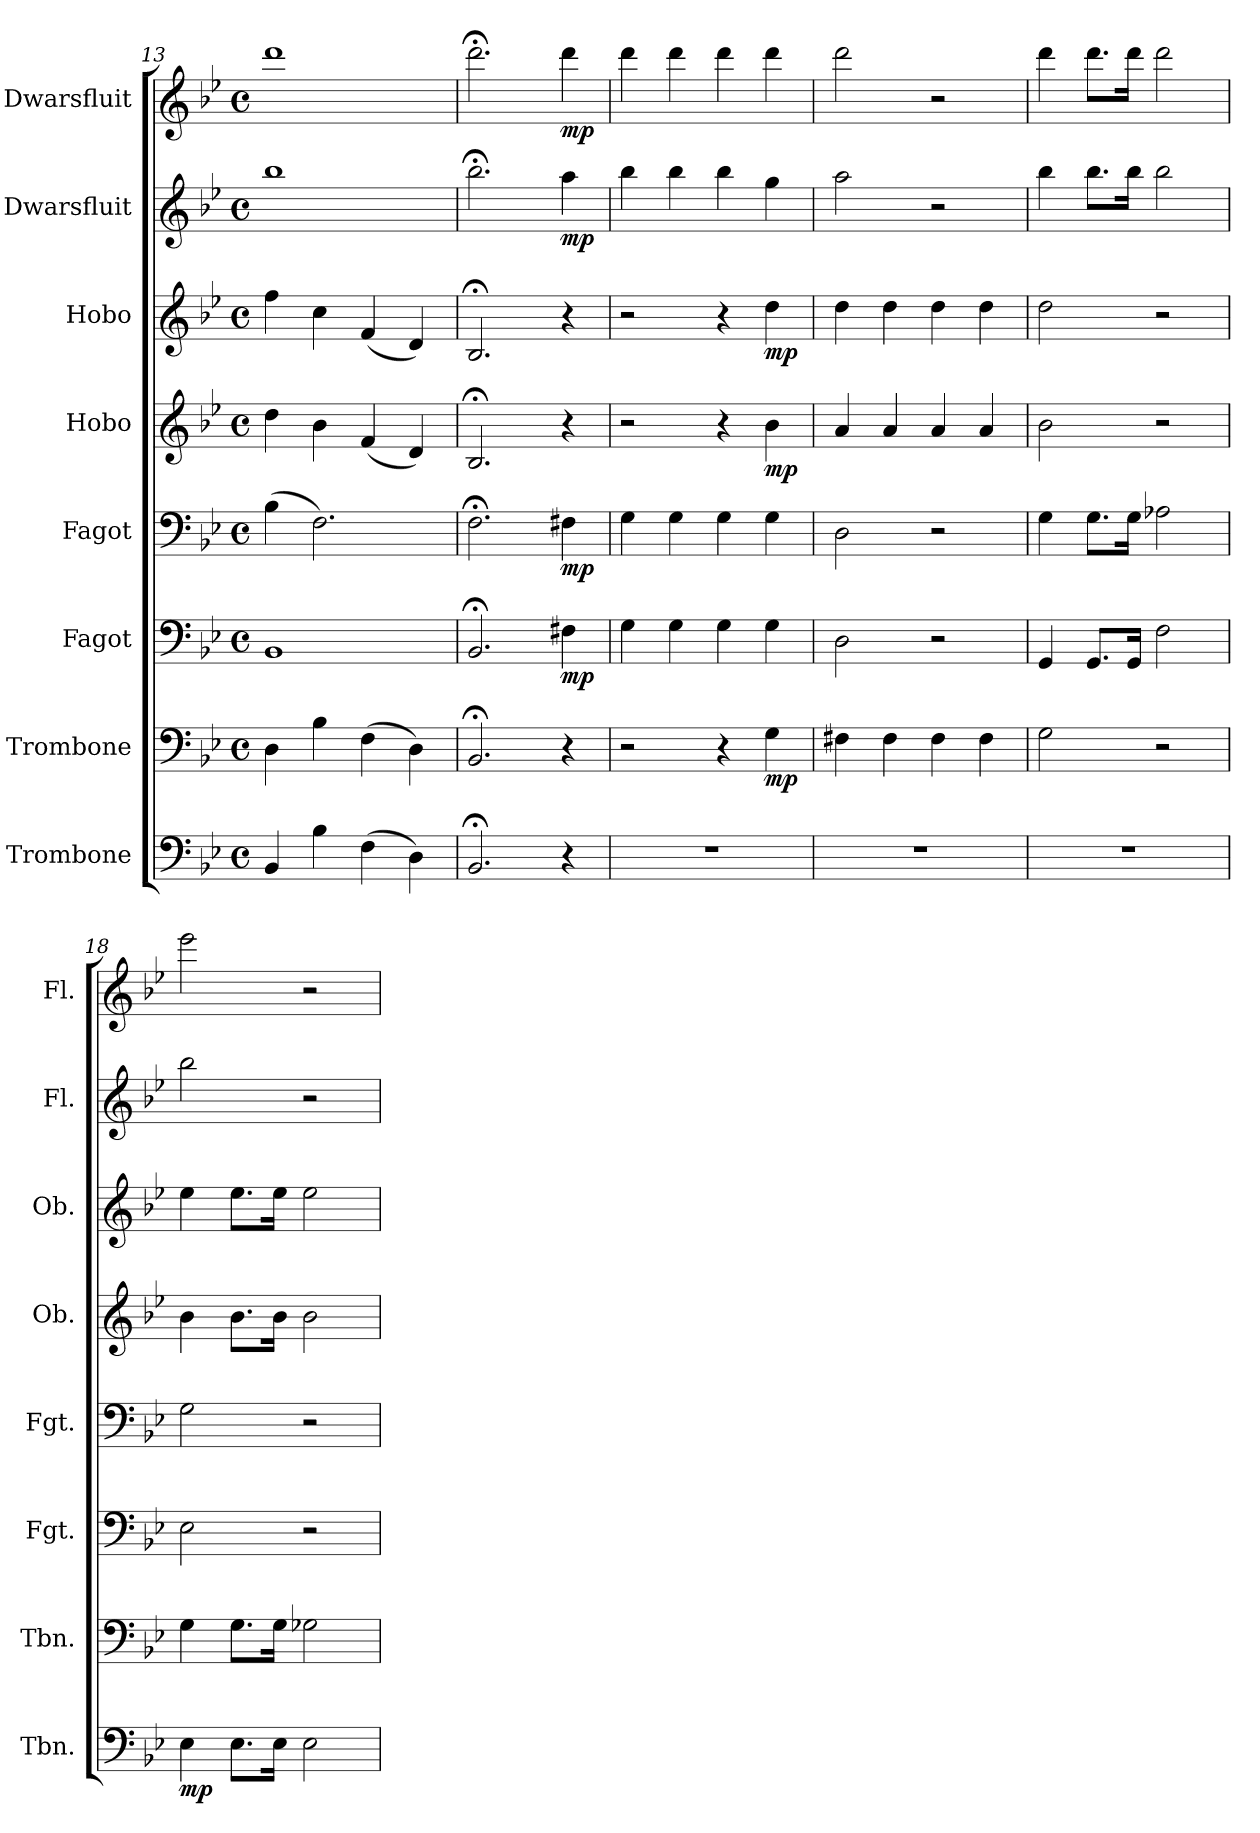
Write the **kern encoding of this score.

**kern	**dynam	**kern	**dynam	**kern	**dynam	**kern	**dynam	**kern	**dynam	**kern	**dynam	**kern	**dynam	**kern	**dynam
*part8	*part8	*part7	*part7	*part6	*part6	*part5	*part5	*part4	*part4	*part3	*part3	*part2	*part2	*part1	*part1
*staff8	*staff8	*staff7	*staff7	*staff6	*staff6	*staff5	*staff5	*staff4	*staff4	*staff3	*staff3	*staff2	*staff2	*staff1	*staff1
*I"Trombone	*	*I"Trombone	*	*I"Fagot	*	*I"Fagot	*	*I"Hobo	*	*I"Hobo	*	*I"Dwarsfluit	*	*I"Dwarsfluit	*
*I'Tbn.	*	*I'Tbn.	*	*I'Fgt.	*	*I'Fgt.	*	*I'Ob.	*	*I'Ob.	*	*I'Fl.	*	*I'Fl.	*
*clefF4	*	*clefF4	*	*clefF4	*	*clefF4	*	*clefG2	*	*clefG2	*	*clefG2	*	*clefG2	*
*k[b-e-]	*	*k[b-e-]	*	*k[b-e-]	*	*k[b-e-]	*	*k[b-e-]	*	*k[b-e-]	*	*k[b-e-]	*	*k[b-e-]	*
*M4/4	*	*M4/4	*	*M4/4	*	*M4/4	*	*M4/4	*	*M4/4	*	*M4/4	*	*M4/4	*
*met(c)	*	*met(c)	*	*met(c)	*	*met(c)	*	*met(c)	*	*met(c)	*	*met(c)	*	*met(c)	*
=13	=13	=13	=13	=13	=13	=13	=13	=13	=13	=13	=13	=13	=13	=13	=13
4BB-/	.	4D\	.	1BB-	.	(4B-\	.	4dd\	.	4ff\	.	1bb-	.	1ddd	.
4B-\	.	4B-\	.	.	.	2.F\)	.	4b-\	.	4cc\	.	.	.	.	.
(4F\	.	(4F\	.	.	.	.	.	(4f/	.	(4f/	.	.	.	.	.
4D\)	.	4D\)	.	.	.	.	.	4d/)	.	4d/)	.	.	.	.	.
!!LO:PB:g=z
=14	=14	=14	=14	=14	=14	=14	=14	=14	=14	=14	=14	=14	=14	=14	=14
*	*	*	*	*	*	*	*	*	*	*	*	*	*	*MM40	*
2.BB-;</	.	2.BB-;</	.	2.BB-;</	.	2.F;<\	.	2.B-;</	.	2.B-;</	.	2.bb-;<\	.	2.ddd;<\	.
*	*	*	*	*	*	*	*	*	*	*	*	*	*	*MM84	*
!	!	!	!	!	!LO:DY:b	!	!LO:DY:b	!	!	!	!	!	!LO:DY:b	!	!LO:DY:b
4r	.	4r	.	4F#X\	mp	4F#X\	mp	4r	.	4r	.	4aa\	mp	4ddd\	mp
=15	=15	=15	=15	=15	=15	=15	=15	=15	=15	=15	=15	=15	=15	=15	=15
1r	.	2r	.	4G\	.	4G\	.	2r	.	2r	.	4bb-\	.	4ddd\	.
.	.	.	.	4G\	.	4G\	.	.	.	.	.	4bb-\	.	4ddd\	.
.	.	4r	.	4G\	.	4G\	.	4r	.	4r	.	4bb-\	.	4ddd\	.
!	!	!	!LO:DY:b	!	!	!	!	!	!LO:DY:b	!	!LO:DY:b	!	!	!	!
.	.	4G\	mp	4G\	.	4G\	.	4b-\	mp	4dd\	mp	4gg\	.	4ddd\	.
=16	=16	=16	=16	=16	=16	=16	=16	=16	=16	=16	=16	=16	=16	=16	=16
1r	.	4F#X\	.	2D\	.	2D\	.	4a/	.	4dd\	.	2aa\	.	2ddd\	.
.	.	4F#\	.	.	.	.	.	4a/	.	4dd\	.	.	.	.	.
.	.	4F#\	.	2r	.	2r	.	4a/	.	4dd\	.	2r	.	2r	.
.	.	4F#\	.	.	.	.	.	4a/	.	4dd\	.	.	.	.	.
=17	=17	=17	=17	=17	=17	=17	=17	=17	=17	=17	=17	=17	=17	=17	=17
1r	.	2G\	.	4GG/	.	4G\	.	2b-\	.	2dd\	.	4bb-\	.	4ddd\	.
.	.	.	.	8.GG/L	.	8.G\L	.	.	.	.	.	8.bb-\L	.	8.ddd\L	.
.	.	.	.	16GG/Jk	.	16G\Jk	.	.	.	.	.	16bb-\Jk	.	16ddd\Jk	.
.	.	2r	.	2F\	.	2A-X\	.	2r	.	2r	.	2bb-\	.	2ddd\	.
=18	=18	=18	=18	=18	=18	=18	=18	=18	=18	=18	=18	=18	=18	=18	=18
!	!LO:DY:b	!	!	!	!	!	!	!	!	!	!	!	!	!	!
4E-\	mp	4G\	.	2E-\	.	2G\	.	4b-\	.	4ee-\	.	2bb-\	.	2eee-\	.
8.E-\L	.	8.G\L	.	.	.	.	.	8.b-\L	.	8.ee-\L	.	.	.	.	.
16E-\Jk	.	16G\Jk	.	.	.	.	.	16b-\Jk	.	16ee-\Jk	.	.	.	.	.
2E-\	.	2G-X\	.	2r	.	2r	.	2b-\	.	2ee-\	.	2r	.	2r	.
=	=	=	=	=	=	=	=	=	=	=	=	=	=	=	=
*-	*-	*-	*-	*-	*-	*-	*-	*-	*-	*-	*-	*-	*-	*-	*-
